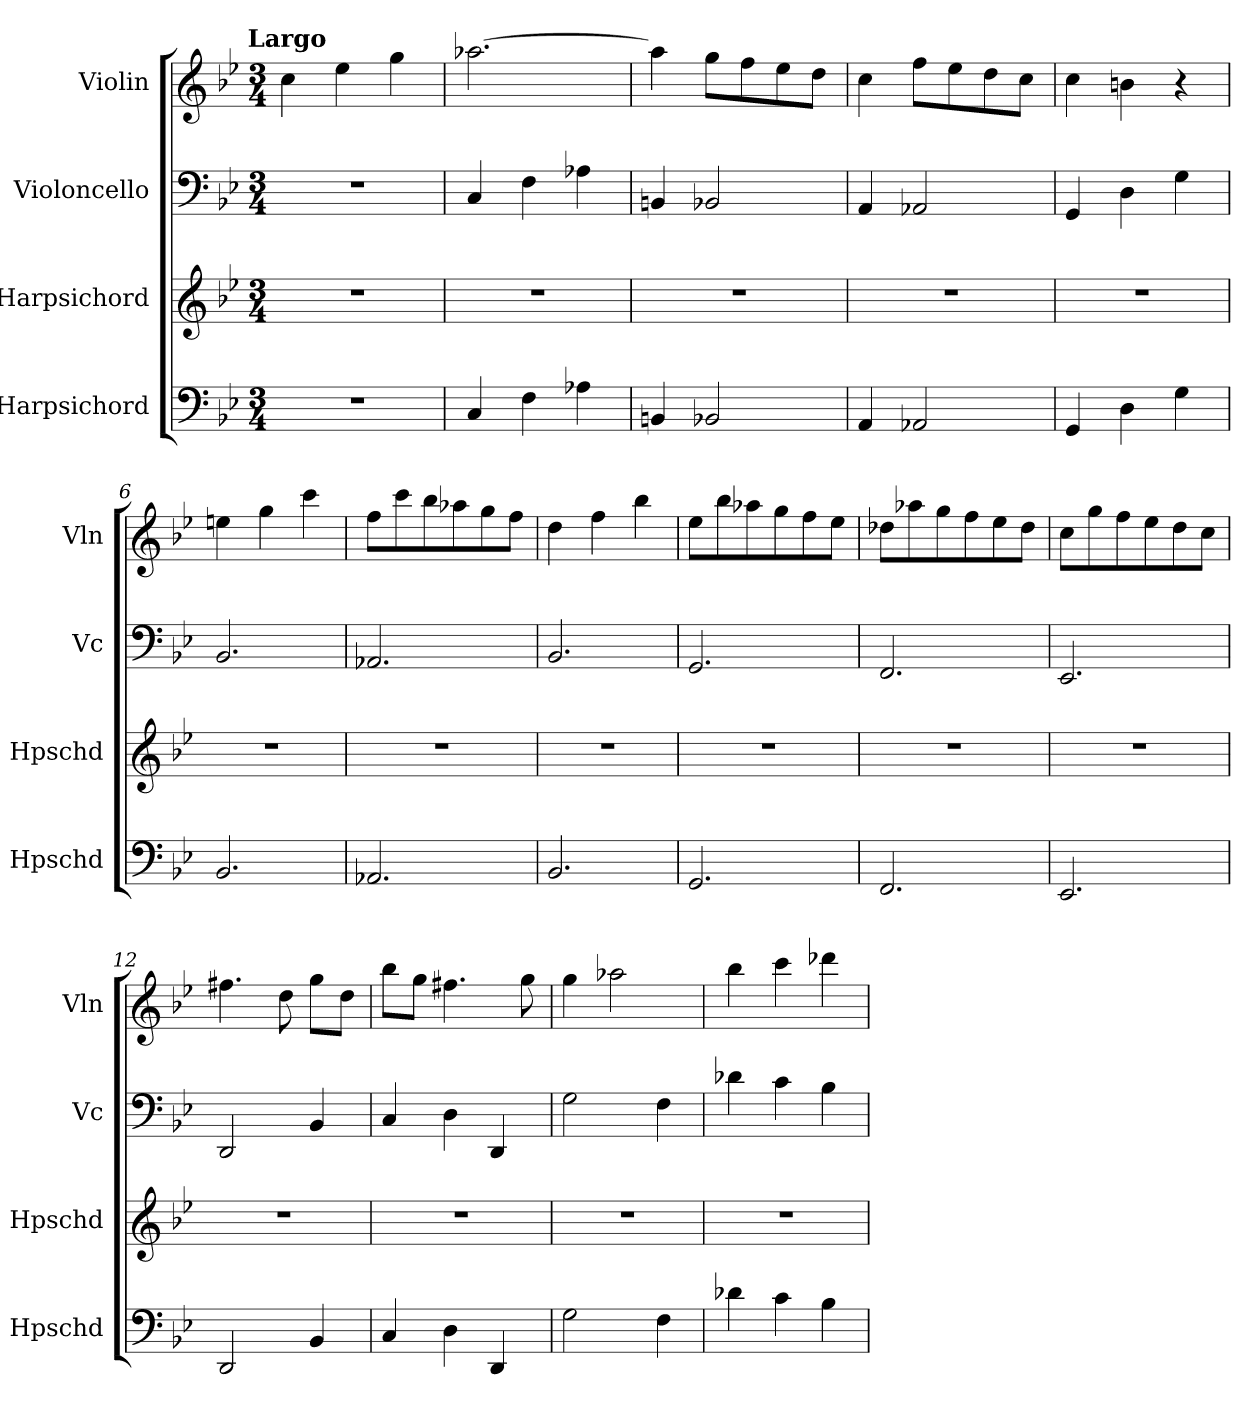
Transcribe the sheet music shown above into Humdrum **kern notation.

**kern	**kern	**kern	**kern
*part4	*part3	*part2	*part1
*staff4	*staff3	*staff2	*staff1
*I"Harpsichord	*I"Harpsichord	*I"Violoncello	*I"Violin
*I'Hpschd	*I'Hpschd	*I'Vc	*I'Vln
*clefF4	*clefG2	*clefF4	*clefG2
*k[b-e-]	*k[b-e-]	*k[b-e-]	*k[b-e-]
!!LO:TX:omd:t=Largo
*M3/4	*M3/4	*M3/4	*M3/4
*MM52	*MM52	*MM52	*MM52
=1	=1	=1	=1
2.r	2.r	2.r	4cc\
.	.	.	4ee-\
.	.	.	4gg\
=2	=2	=2	=2
4C/	2.r	4C/	[2.aa-X\
4F\	.	4F\	.
4A-X\	.	4A-X\	.
=3	=3	=3	=3
4BBn/	2.r	4BBn/	4aa-\]
2BB-X/	.	2BB-X/	8gg\L
.	.	.	8ff\
.	.	.	8ee-\
.	.	.	8dd\J
=4	=4	=4	=4
4AA/	2.r	4AA/	4cc\
2AA-X/	.	2AA-X/	8ff\L
.	.	.	8ee-\
.	.	.	8dd\
.	.	.	8cc\J
=5	=5	=5	=5
4GG/	2.r	4GG/	4cc\
4D\	.	4D\	4bn\
4G\	.	4G\	4r
=6	=6	=6	=6
2.BB-/	2.r	2.BB-/	4een\
.	.	.	4gg\
.	.	.	4ccc\
=7	=7	=7	=7
2.AA-X/	2.r	2.AA-X/	8ff\L
.	.	.	8ccc\
.	.	.	8bb-\
.	.	.	8aa-X\
.	.	.	8gg\
.	.	.	8ff\J
=8	=8	=8	=8
2.BB-/	2.r	2.BB-/	4dd\
.	.	.	4ff\
.	.	.	4bb-\
=9	=9	=9	=9
2.GG/	2.r	2.GG/	8ee-\L
.	.	.	8bb-\
.	.	.	8aa-X\
.	.	.	8gg\
.	.	.	8ff\
.	.	.	8ee-\J
=10	=10	=10	=10
2.FF/	2.r	2.FF/	8dd-X\L
.	.	.	8aa-X\
.	.	.	8gg\
.	.	.	8ff\
.	.	.	8ee-\
.	.	.	8dd-\J
=11	=11	=11	=11
2.EE-/	2.r	2.EE-/	8cc\L
.	.	.	8gg\
.	.	.	8ff\
.	.	.	8ee-\
.	.	.	8dd\
.	.	.	8cc\J
=12	=12	=12	=12
2DD/	2.r	2DD/	4.ff#X\
.	.	.	8dd\
4BB-/	.	4BB-/	8gg\L
.	.	.	8dd\J
=13	=13	=13	=13
4C/	2.r	4C/	8bb-\L
.	.	.	8gg\J
4D\	.	4D\	4.ff#X\
4DD/	.	4DD/	.
.	.	.	8gg\
=14	=14	=14	=14
2G\	2.r	2G\	4gg\
.	.	.	2aa-X\
4F\	.	4F\	.
=15	=15	=15	=15
4d-X\	2.r	4d-X\	4bb-\
4c\	.	4c\	4ccc\
4B-\	.	4B-\	4ddd-X\
=	=	=	=
*-	*-	*-	*-
